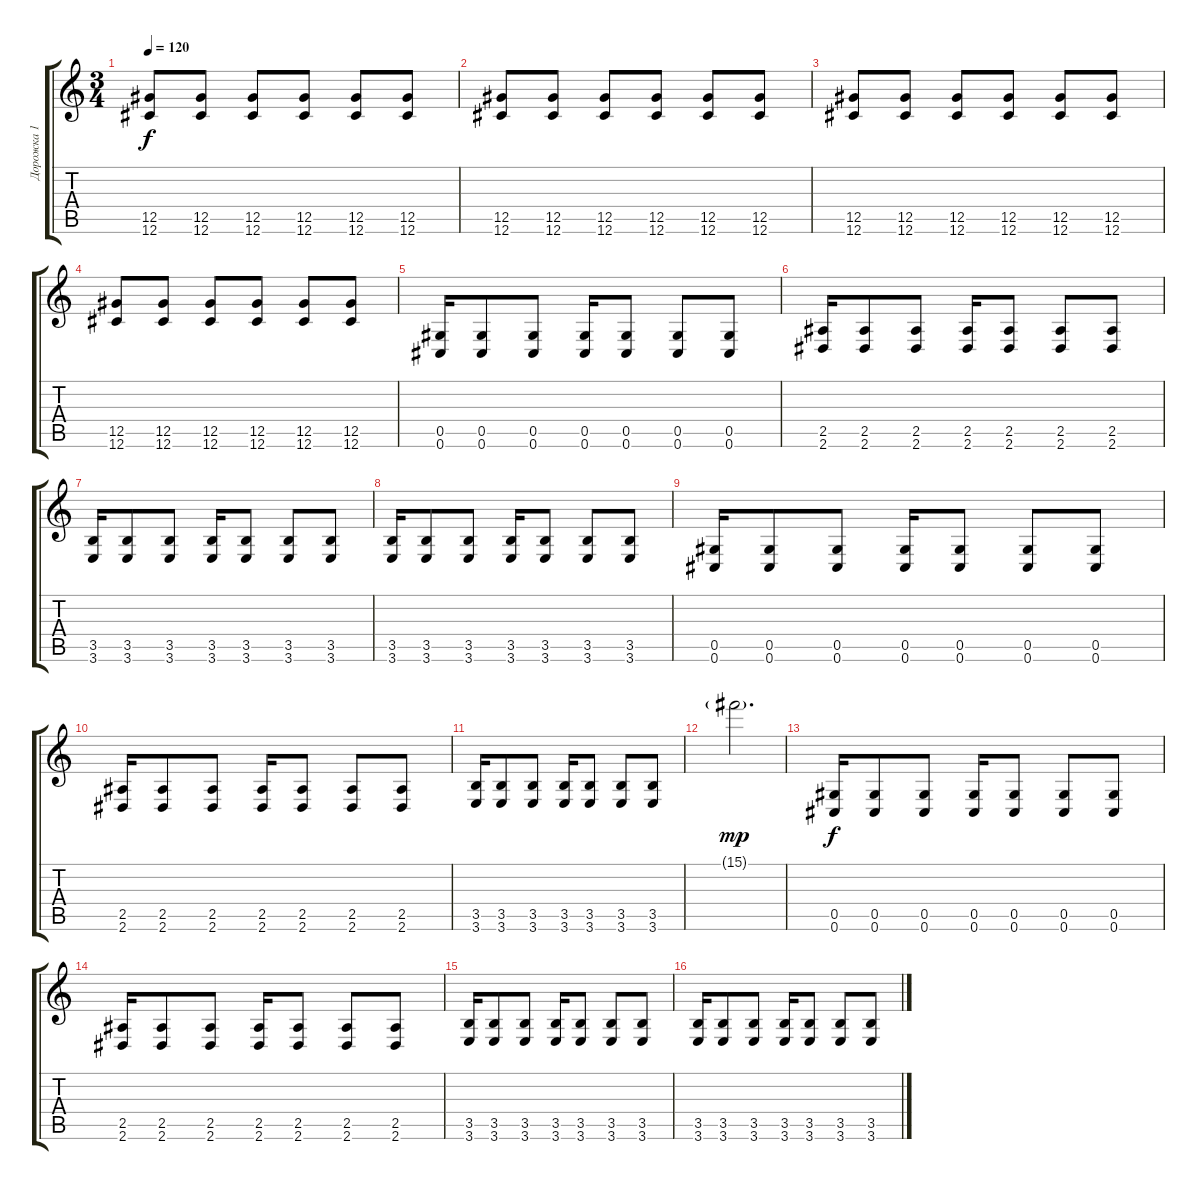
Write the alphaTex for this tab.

\track ("Дорожка 1" "Дорожка 1") {instrument distortionguitar}
\staff {score tabs}
\tuning (Eb4 Bb3 Gb3 Db3 Ab2 Db2) {hide}
\ts (3 4)
\tempo 120
\clef g2
\ks c
(12.5 12.6).8{dy f} (12.5 12.6).8 (12.5 12.6).8 (12.5 12.6).8 (12.5 12.6).8 (12.5 12.6).8 |
(12.5 12.6).8 (12.5 12.6).8 (12.5 12.6).8 (12.5 12.6).8 (12.5 12.6).8 (12.5 12.6).8 |
(12.5 12.6).8 (12.5 12.6).8 (12.5 12.6).8 (12.5 12.6).8 (12.5 12.6).8 (12.5 12.6).8 |
(12.5 12.6).8 (12.5 12.6).8 (12.5 12.6).8 (12.5 12.6).8 (12.5 12.6).8 (12.5 12.6).8 |
(0.5 0.6).16 (0.5 0.6).8 (0.5 0.6).8 (0.5 0.6).16 (0.5 0.6).8 (0.5 0.6).8 (0.5 0.6).8 |
(2.5 2.6).16 (2.5 2.6).8 (2.5 2.6).8 (2.5 2.6).16 (2.5 2.6).8 (2.5 2.6).8 (2.5 2.6).8 |
(3.5 3.6).16 (3.5 3.6).8 (3.5 3.6).8 (3.5 3.6).16 (3.5 3.6).8 (3.5 3.6).8 (3.5 3.6).8 |
(3.5 3.6).16 (3.5 3.6).8 (3.5 3.6).8 (3.5 3.6).16 (3.5 3.6).8 (3.5 3.6).8 (3.5 3.6).8 |
(0.5 0.6).16 (0.5 0.6).8 (0.5 0.6).8 (0.5 0.6).16 (0.5 0.6).8 (0.5 0.6).8 (0.5 0.6).8 |
(2.5 2.6).16 (2.5 2.6).8 (2.5 2.6).8 (2.5 2.6).16 (2.5 2.6).8 (2.5 2.6).8 (2.5 2.6).8 |
(3.5 3.6).16 (3.5 3.6).8 (3.5 3.6).8 (3.5 3.6).16 (3.5 3.6).8 (3.5 3.6).8 (3.5 3.6).8 |
15.1{g}.2{d dy mp} |
(0.5 0.6).16{dy f} (0.5 0.6).8 (0.5 0.6).8 (0.5 0.6).16 (0.5 0.6).8 (0.5 0.6).8 (0.5 0.6).8 |
(2.5 2.6).16 (2.5 2.6).8 (2.5 2.6).8 (2.5 2.6).16 (2.5 2.6).8 (2.5 2.6).8 (2.5 2.6).8 |
(3.5 3.6).16 (3.5 3.6).8 (3.5 3.6).8 (3.5 3.6).16 (3.5 3.6).8 (3.5 3.6).8 (3.5 3.6).8 |
(3.5 3.6).16 (3.5 3.6).8 (3.5 3.6).8 (3.5 3.6).16 (3.5 3.6).8 (3.5 3.6).8 (3.5 3.6).8
